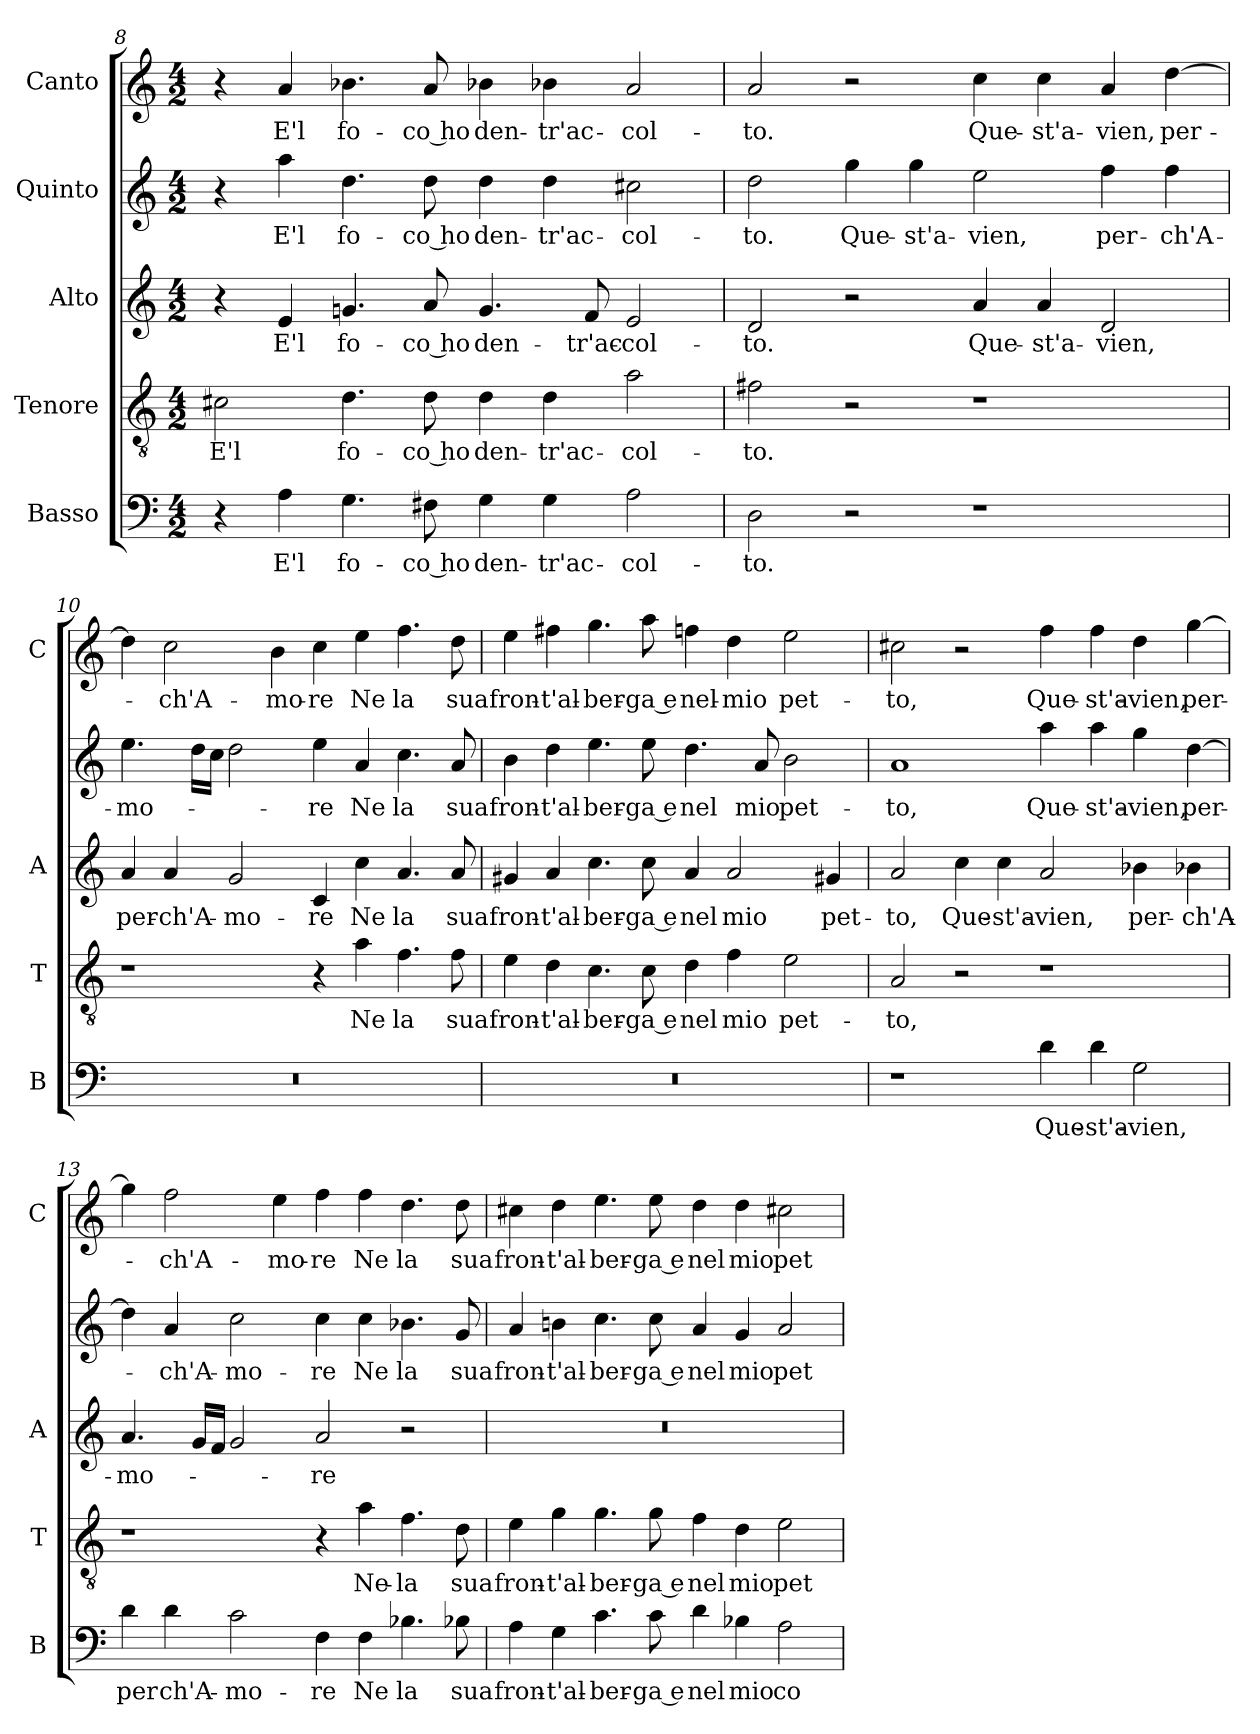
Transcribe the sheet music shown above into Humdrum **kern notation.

**kern	**text	**kern	**text	**kern	**text	**kern	**text	**kern	**text
*part5	*part5	*part4	*part4	*part3	*part3	*part2	*part2	*part1	*part1
*staff5	*staff5	*staff4	*staff4	*staff3	*staff3	*staff2	*staff2	*staff1	*staff1
*I"Basso	*	*I"Tenore	*	*I"Alto	*	*I"Quinto	*	*I"Canto	*
*I'B	*	*I'T	*	*I'A	*	*	*	*I'C	*
*clefF4	*	*clefGv2	*	*clefG2	*	*clefG2	*	*clefG2	*
*k[]	*	*k[]	*	*k[]	*	*k[]	*	*k[]	*
*C:	*	*C:	*	*C:	*	*C:	*	*C:	*
*M4/2	*	*M4/2	*	*M4/2	*	*M4/2	*	*M4/2	*
=8	=8	=8	=8	=8	=8	=8	=8	=8	=8
4r	.	2c#X	E'l	4r	.	4r	.	4r	.
4A	E'l	.	.	4e	E'l	4aa	E'l	4a	E'l
4.G	fo-	4.d	fo-	4.gn	fo-	4.dd	fo-	4.b-X	fo-
8F#X	-co ho	8d	-co ho	8a	-co ho	8dd	-co ho	8a	-co ho
4G	den-	4d	den-	4.g	den-	4dd	den-	4b-X	den-
4G	-tr'ac-	4d	-tr'ac-	.	.	4dd	-tr'ac-	4b-X	-tr'ac-
.	.	.	.	8f	-tr'ac-	.	.	.	.
2A	-col-	2a	-col-	2e	-col-	2cc#X	-col-	2a	-col-
=9	=9	=9	=9	=9	=9	=9	=9	=9	=9
2D	-to.	2f#X	-to.	2d	-to.	2dd	-to.	2a	-to.
2r	.	2r	.	2r	.	4gg	Que-	2r	.
.	.	.	.	.	.	4gg	-st'a-	.	.
1r	.	1r	.	4a	Que-	2ee	-vien,	4cc	Que-
.	.	.	.	4a	-st'a-	.	.	4cc	-st'a-
.	.	.	.	2d	-vien,	4ff	per-	4a	-vien,
.	.	.	.	.	.	4ff	-ch'A-	[4dd	per-
=10	=10	=10	=10	=10	=10	=10	=10	=10	=10
0r	.	1r	.	4a	per-	4.ee	-mo-	4dd]	.
.	.	.	.	4a	-ch'A-	.	.	2cc	-ch'A-
.	.	.	.	.	.	16ddLL	.	.	.
.	.	.	.	.	.	16ccJJ	.	.	.
.	.	.	.	2g	-mo-	2dd	.	.	.
.	.	.	.	.	.	.	.	4b	-mo-
.	.	4r	.	4c	-re	4ee	-re	4cc	-re
.	.	4a	Ne	4cc	Ne	4a	Ne	4ee	Ne
.	.	4.f	la	4.a	la	4.cc	la	4.ff	la
.	.	8f	sua	8a	sua	8a	sua	8dd	sua
=11	=11	=11	=11	=11	=11	=11	=11	=11	=11
0r	.	4e	fron-	4g#X	fron-	4b	fron-	4ee	fron-
.	.	4d	-t'al-	4a	-t'al-	4dd	-t'al-	4ff#X	-t'al-
.	.	4.c	-ber-	4.cc	-ber-	4.ee	-ber-	4.gg	-ber-
.	.	8c	-ga e	8cc	-ga e	8ee	-ga e	8aa	-ga e
.	.	4d	nel	4a	nel	4.dd	nel	4ffn	nel-
.	.	4f	mio	2a	mio	.	.	4dd	-mio
.	.	.	.	.	.	8a	mio	.	.
.	.	2e	pet-	.	.	2b	pet-	2ee	pet-
.	.	.	.	4g#X	pet-	.	.	.	.
=12	=12	=12	=12	=12	=12	=12	=12	=12	=12
1r	.	2A	-to,	2a	-to,	1a	-to,	2cc#X	-to,
.	.	2r	.	4cc	Que-	.	.	2r	.
.	.	.	.	4cc	-st'a-	.	.	.	.
4d	Que-	1r	.	2a	-vien,	4aa	Que-	4ff	Que-
4d	-st'a-	.	.	.	.	4aa	-st'a-	4ff	-st'a-
2G	-vien,	.	.	4b-X	per-	4gg	-vien,	4dd	-vien,
.	.	.	.	4b-X	-ch'A-	[4dd	per-	[4gg	per-
=13	=13	=13	=13	=13	=13	=13	=13	=13	=13
4d	per	1r	.	4.a	-mo-	4dd]	.	4gg]	.
4d	ch'A-	.	.	.	.	4a	-ch'A-	2ff	-ch'A-
.	.	.	.	16gLL	.	.	.	.	.
.	.	.	.	16fJJ	.	.	.	.	.
2c	-mo-	.	.	2g	.	2cc	-mo-	.	.
.	.	.	.	.	.	.	.	4ee	-mo-
4F	-re	4r	.	2a	-re	4cc	-re	4ff	-re
4F	Ne	4a	Ne-	.	.	4cc	Ne	4ff	Ne
4.B-X	la	4.f	-la	2r	.	4.b-X	la	4.dd	la
8B-X	sua	8d	sua	.	.	8g	sua	8dd	sua
=14	=14	=14	=14	=14	=14	=14	=14	=14	=14
4A	fron-	4e	fron-	0r	.	4a	fron-	4cc#X	fron-
4G	-t'al-	4g	-t'al-	.	.	4bn	-t'al-	4dd	-t'al-
4.c	-ber-	4.g	-ber-	.	.	4.cc	-ber-	4.ee	-ber-
8c	-ga e	8g	-ga e	.	.	8cc	-ga e	8ee	-ga e
4d	nel	4f	nel	.	.	4a	nel	4dd	nel
4B-X	mio	4d	mio	.	.	4g	mio	4dd	mio
2A	co-	2e	pet-	.	.	2a	pet-	2cc#X	pet-
=	=	=	=	=	=	=	=	=	=
*-	*-	*-	*-	*-	*-	*-	*-	*-	*-
